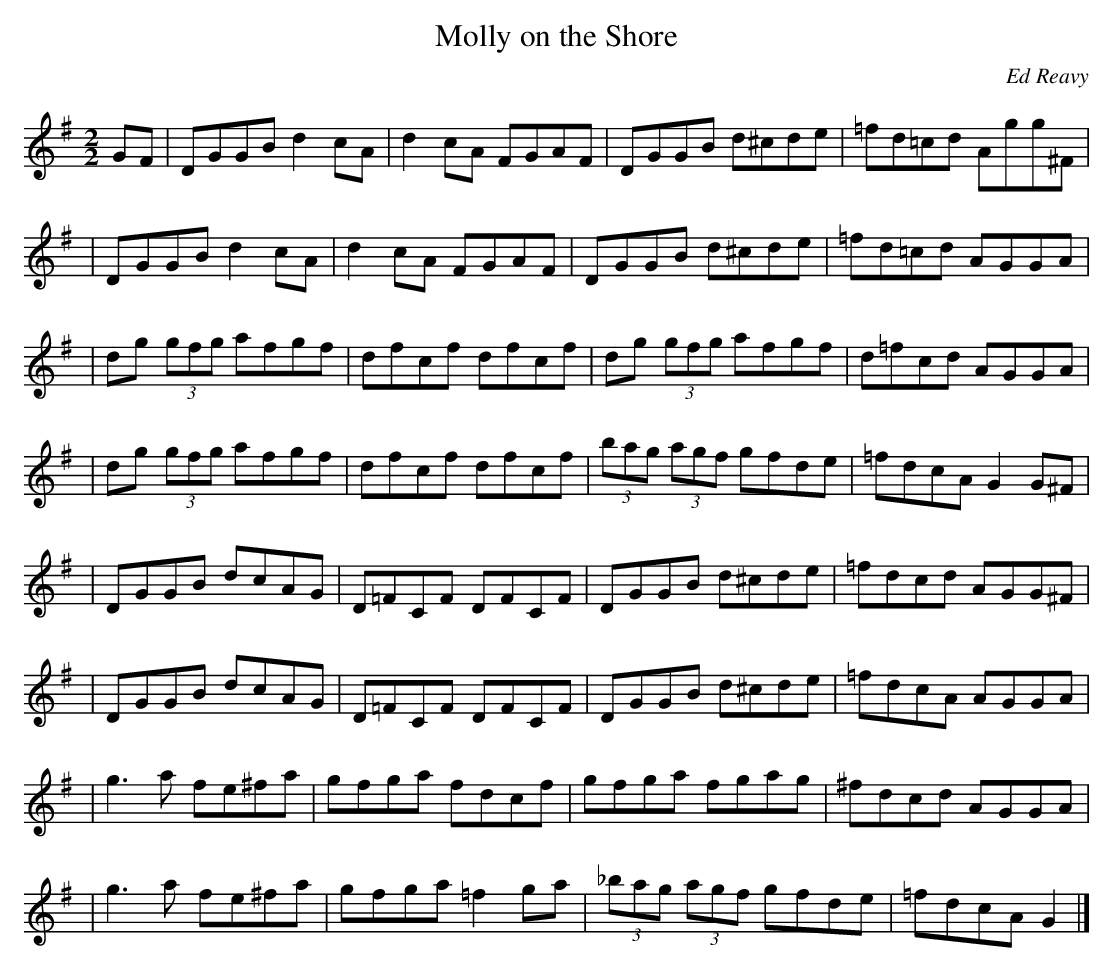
X:1
T:Molly on the Shore
C:Ed Reavy
M:2/2
L:1/8
K:G
GF \
| DGGB d2 cA | d2 cA FGAF | DGGB d^cde | =fd=cd Agg^F |
| DGGB d2 cA | d2 cA FGAF | DGGB d^cde | =fd=cd AGGA |
| dg (3gfg afgf | dfcf dfcf | dg (3gfg afgf | d=fcd AGGA |
| dg (3gfg afgf | dfcf dfcf | (3bag (3agf gfde | =fdcA G2 G^F |
| DGGB dcAG | D=FCF DFCF | DGGB d^cde | =fdcd AGG^F |
| DGGB dcAG | D=FCF DFCF | DGGB d^cde | =fdcA AGGA |
| g3 a fe^fa | gfga fdcf | gfga fgag | ^fdcd AGGA |
| g3 a fe^fa | gfga =f2 ga | (3_bag (3agf gfde | =fdcA G2 |]
